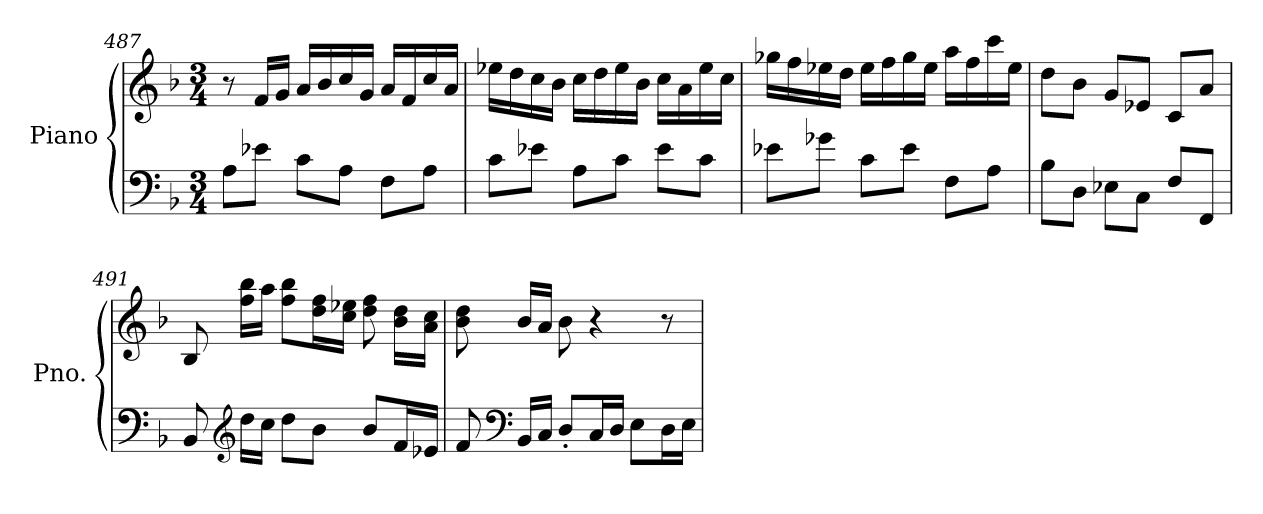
**kern	**kern
*part1	*part1
*staff2	*staff1
*I"Piano	*
*I'Pno.	*
*clefF4	*clefG2
*k[b-]	*k[b-]
*M3/4	*M3/4
=487	=487
8A\L	8r
8e-X\J	16f/LL
.	16g/JJ
8c\L	16a/LL
.	16b-/
8A\J	16cc/
.	16g/JJ
8F\L	16a/LL
.	16f/
8A\J	16cc/
.	16a/JJ
=488	=488
8c\L	16ee-X\LL
.	16dd\
8e-X\J	16cc\
.	16b-\JJ
8A\L	16cc\LL
.	16dd\
8c\J	16ee-\
.	16b-\JJ
8e-\L	16cc\LL
.	16a\
8c\J	16ee-\
.	16cc\JJ
=489	=489
8e-X\L	16gg-X\LL
.	16ff\
8g-X\J	16ee-X\
.	16dd\JJ
8c\L	16ee-\LL
.	16ff\
8e-\J	16gg-\
.	16ee-\JJ
8F\L	16aa\LL
.	16ff\
8A\J	16ccc\
.	16ee-\JJ
=490	=490
8B-\L	8dd\L
8D\J	8b-\J
8E-X\L	8g/L
8C\J	8e-X/J
8F/L	8c/L
8FF/J	8a/J
=491	=491
8BB-/	8B-/
*clefG2	*
16dd\LL	16ff\ 16bb-\LL
16cc\JJ	16aa\JJ
8dd\L	8ff\ 8bb-\L
8b-\J	16dd\ 16ff\L
.	16cc\ 16ee-X\JJ
8b-/L	8dd\ 8ff\
16f/L	16b-\ 16dd\LL
16e-X/JJ	16a\ 16cc\JJ
=492	=492
8f/	8b-\ 8dd\
*clefF4	*
16BB-/LL	16b-/LL
16C/JJ	16a/JJ
8D'/L	8b-\
16C/L	4r
16D/JJ	.
8E\L	.
16D\L	8r
16E\JJ	.
=	=
*-	*-
